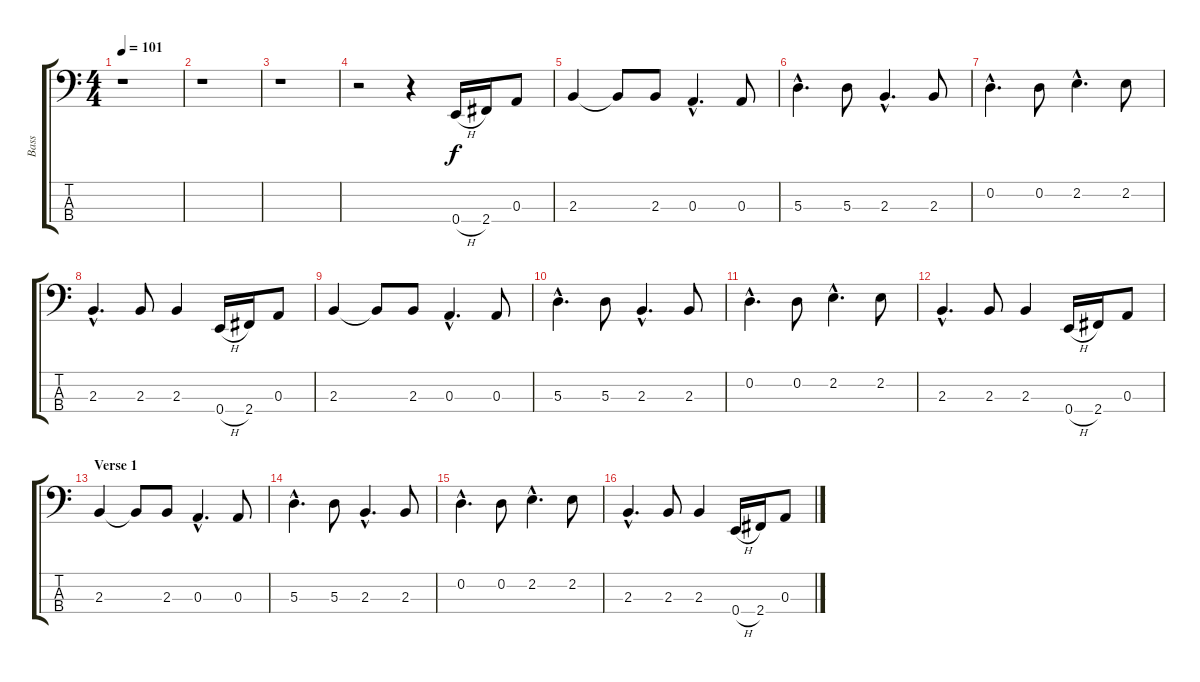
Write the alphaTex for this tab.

\track ("Bass" "Bass") {instrument electricbasspick}
\staff {score tabs}
\tuning (G2 D2 A1 E1) {hide}
\ts (4 4)
\tempo 101
\clef f4
\ks c
r.1{dy f instrument electricbasspick} |
r.1 |
r.1 |
r.2 r.4 0.4{h}.16 2.4.16 0.3.8 |
2.3.4 2.3{t}.8 2.3.8 0.3{hac}.4{d} 0.3.8 |
5.3{hac}.4{d} 5.3.8 2.3{hac}.4{d} 2.3.8 |
0.2{hac}.4{d} 0.2.8 2.2{hac}.4{d} 2.2.8 |
2.3{hac}.4{d} 2.3.8 2.3.4 0.4{h}.16 2.4.16 0.3.8 |
2.3.4 2.3{t}.8 2.3.8 0.3{hac}.4{d} 0.3.8 |
5.3{hac}.4{d} 5.3.8 2.3{hac}.4{d} 2.3.8 |
0.2{hac}.4{d} 0.2.8 2.2{hac}.4{d} 2.2.8 |
2.3{hac}.4{d} 2.3.8 2.3.4 0.4{h}.16 2.4.16 0.3.8 |
\section ("" "Verse 1")
2.3.4 2.3{t}.8 2.3.8 0.3{hac}.4{d} 0.3.8 |
5.3{hac}.4{d} 5.3.8 2.3{hac}.4{d} 2.3.8 |
0.2{hac}.4{d} 0.2.8 2.2{hac}.4{d} 2.2.8 |
2.3{hac}.4{d} 2.3.8 2.3.4 0.4{h}.16 2.4.16 0.3.8
